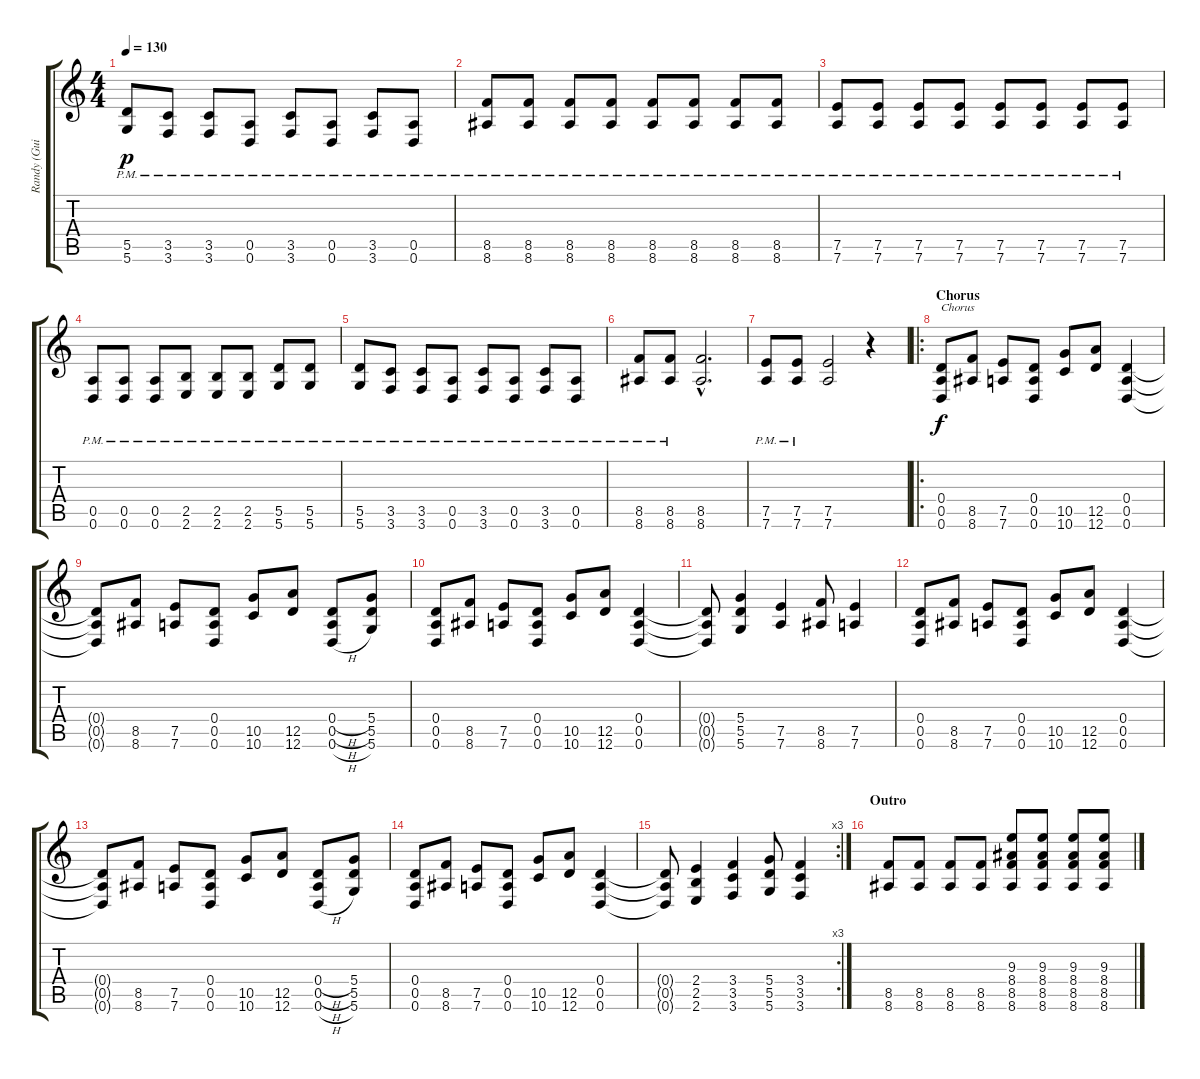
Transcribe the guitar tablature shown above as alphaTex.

\track ("Randy (Guitar + Lyrics)" "Randy (Gui") {instrument distortionguitar}
\staff {score tabs}
\tuning (E4 B3 G3 D3 A2 D2) {hide}
\ts (4 4)
\tempo 130
\clef g2
\ks c
(5.5{pm} 5.6{pm}).8{dy p} (3.5{pm} 3.6{pm}).8 (3.5{pm} 3.6{pm}).8 (0.5{pm} 0.6{pm}).8 (3.5{pm} 3.6{pm}).8 (0.5{pm} 0.6{pm}).8 (3.5{pm} 3.6{pm}).8 (0.5{pm} 0.6{pm}).8 |
(8.5{pm} 8.6{pm}).8 (8.5{pm} 8.6{pm}).8 (8.5{pm} 8.6{pm}).8 (8.5{pm} 8.6{pm}).8 (8.5{pm} 8.6{pm}).8 (8.5{pm} 8.6{pm}).8 (8.5{pm} 8.6{pm}).8 (8.5{pm} 8.6{pm}).8 |
(7.5{pm} 7.6{pm}).8 (7.5{pm} 7.6{pm}).8 (7.5{pm} 7.6{pm}).8 (7.5{pm} 7.6{pm}).8 (7.5{pm} 7.6{pm}).8 (7.5{pm} 7.6{pm}).8 (7.5{pm} 7.6{pm}).8 (7.5{pm} 7.6{pm}).8 |
(0.5{pm} 0.6{pm}).8 (0.5{pm} 0.6{pm}).8 (0.5{pm} 0.6{pm}).8 (2.5{pm} 2.6{pm}).8 (2.5{pm} 2.6{pm}).8 (2.5{pm} 2.6{pm}).8 (5.5{pm} 5.6{pm}).8 (5.5{pm} 5.6{pm}).8 |
(5.5{pm} 5.6{pm}).8 (3.5{pm} 3.6{pm}).8 (3.5{pm} 3.6{pm}).8 (0.5{pm} 0.6{pm}).8 (3.5{pm} 3.6{pm}).8 (0.5{pm} 0.6{pm}).8 (3.5{pm} 3.6{pm}).8 (0.5{pm} 0.6{pm}).8 |
(8.5{pm} 8.6{pm}).8 (8.5{pm} 8.6{pm}).8 (8.5{hac} 8.6{hac}).2{d} |
(7.5{pm} 7.6{pm}).8 (7.5{pm} 7.6{pm}).8 (7.5 7.6).2 r.4 |
\ro
\section ("" "Chorus")
(0.4 0.5 0.6).8{txt "Chorus" dy f} (8.5 8.6).8 (7.5 7.6).8 (0.4 0.5 0.6).8 (10.5 10.6).8 (12.5 12.6).8 (0.4 0.5 0.6).4 |
(0.4{t} 0.5{t} 0.6{t}).8 (8.5 8.6).8 (7.5 7.6).8 (0.4 0.5 0.6).8 (10.5 10.6).8 (12.5 12.6).8 (0.4{h} 0.5{h} 0.6{h}).8 (5.4 5.5 5.6).8 |
(0.4 0.5 0.6).8 (8.5 8.6).8 (7.5 7.6).8 (0.4 0.5 0.6).8 (10.5 10.6).8 (12.5 12.6).8 (0.4 0.5 0.6).4 |
(0.4{t} 0.5{t} 0.6{t}).8 (5.4 5.5 5.6).4 (7.5 7.6).4 (8.5 8.6).8 (7.5 7.6).4 |
(0.4 0.5 0.6).8 (8.5 8.6).8 (7.5 7.6).8 (0.4 0.5 0.6).8 (10.5 10.6).8 (12.5 12.6).8 (0.4 0.5 0.6).4 |
(0.4{t} 0.5{t} 0.6{t}).8 (8.5 8.6).8 (7.5 7.6).8 (0.4 0.5 0.6).8 (10.5 10.6).8 (12.5 12.6).8 (0.4{h} 0.5{h} 0.6{h}).8 (5.4 5.5 5.6).8 |
(0.4 0.5 0.6).8 (8.5 8.6).8 (7.5 7.6).8 (0.4 0.5 0.6).8 (10.5 10.6).8 (12.5 12.6).8 (0.4 0.5 0.6).4 |
\rc 3
(0.4{t} 0.5{t} 0.6{t}).8 (2.4 2.5 2.6).4 (3.4 3.5 3.6).4 (5.4 5.5 5.6).8 (3.4 3.5 3.6).4 |
\section ("" "Outro")
(8.5 8.6).8 (8.5 8.6).8 (8.5 8.6).8 (8.5 8.6).8 (9.3 8.4 8.5 8.6).8 (9.3 8.4 8.5 8.6).8 (9.3 8.4 8.5 8.6).8 (9.3 8.4 8.5 8.6).8
